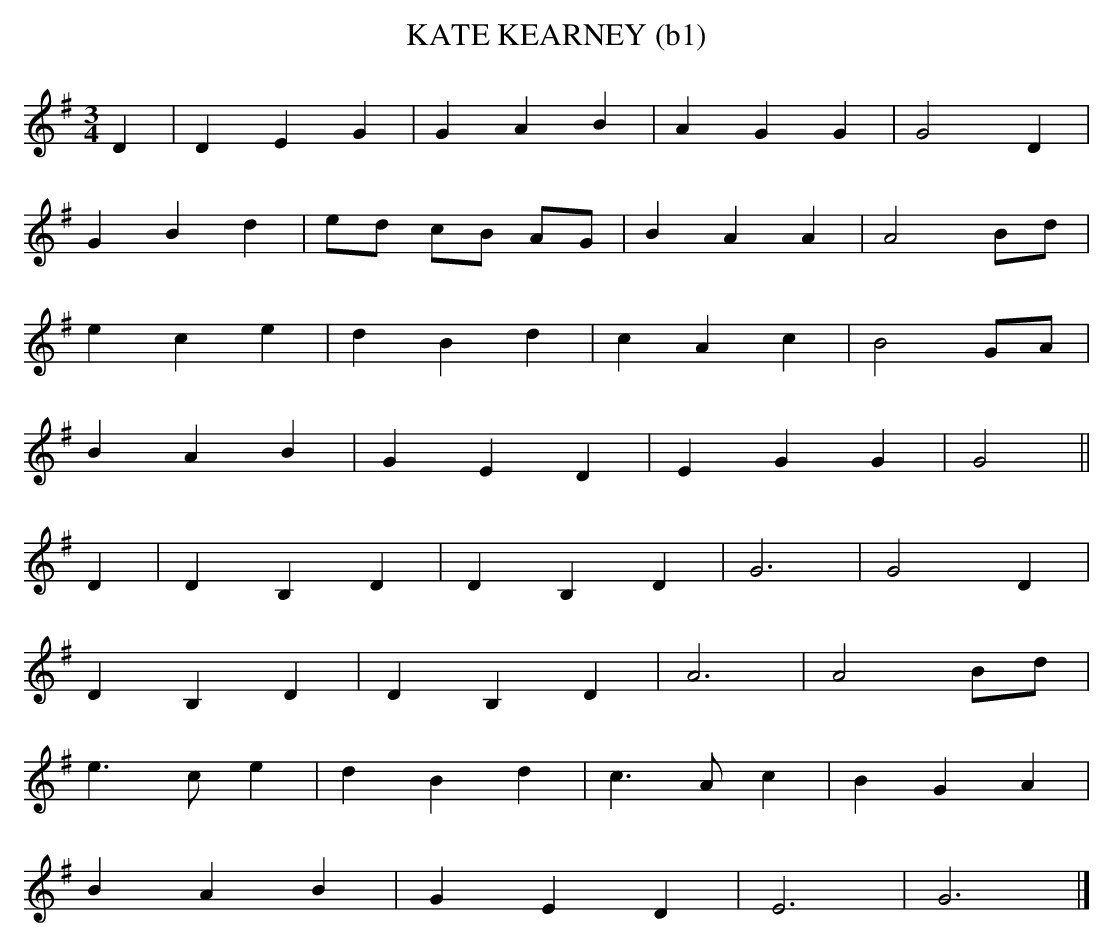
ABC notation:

X:1
T:KATE KEARNEY (b1)
M:3/4
L:1/8
K:G
D2|D2 E2 G2|G2 A2 B2|A2 G2 G2|G4 D2|
G2 B2 d2|ed cB AG|B2 A2 A2|A4 Bd|
e2 c2 e2|d2 B2 d2|c2 A2 c2|B4 GA|
B2 A2 B2|G2 E2 D2|E2 G2 G2|G4||
D2|D2 B,2 D2|D2 B,2 D2|G6|G4 D2|
D2 B,2 D2|D2 B,2 D2|A6|A4 Bd|
e3c e2|d2 B2 d2|c3 Ac2|B2 G2 A2|
B2 A2 B2|G2 E2 D2|E6|G6|]
